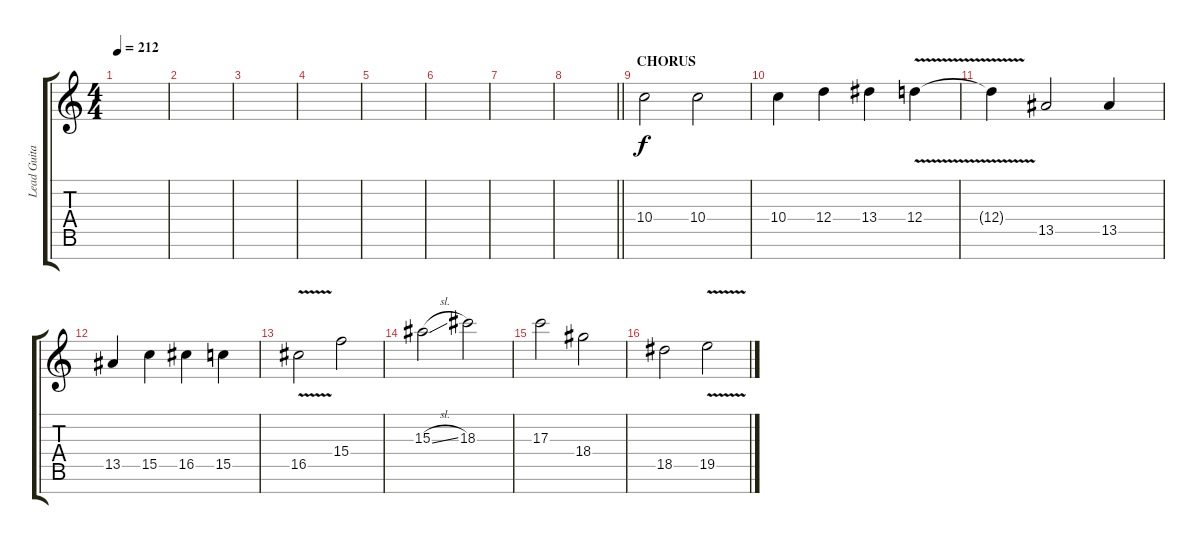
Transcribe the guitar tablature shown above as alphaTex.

\track ("Lead Guitar" "Lead Guita") {instrument distortionguitar}
\staff {score tabs}
\tuning (E4 B3 G3 D3 A2 E2 B1) {hide}
\ts (4 4)
\tempo 212
\clef g2
\ks c
|
|
|
|
|
|
|
\barLineRight lightlight
|
\section ("" "CHORUS")
10.4.2 10.4.2 |
10.4.4 12.4.4 13.4.4 12.4{v}.4 |
12.4{t}.4 13.5.2 13.5.4 |
13.5.4 15.5.4 16.5.4 15.5.4 |
16.5{v}.2 15.4.2 |
15.3{sl}.2 18.3.2 |
17.3.2 18.4.2 |
18.5.2 19.5{v}.2
